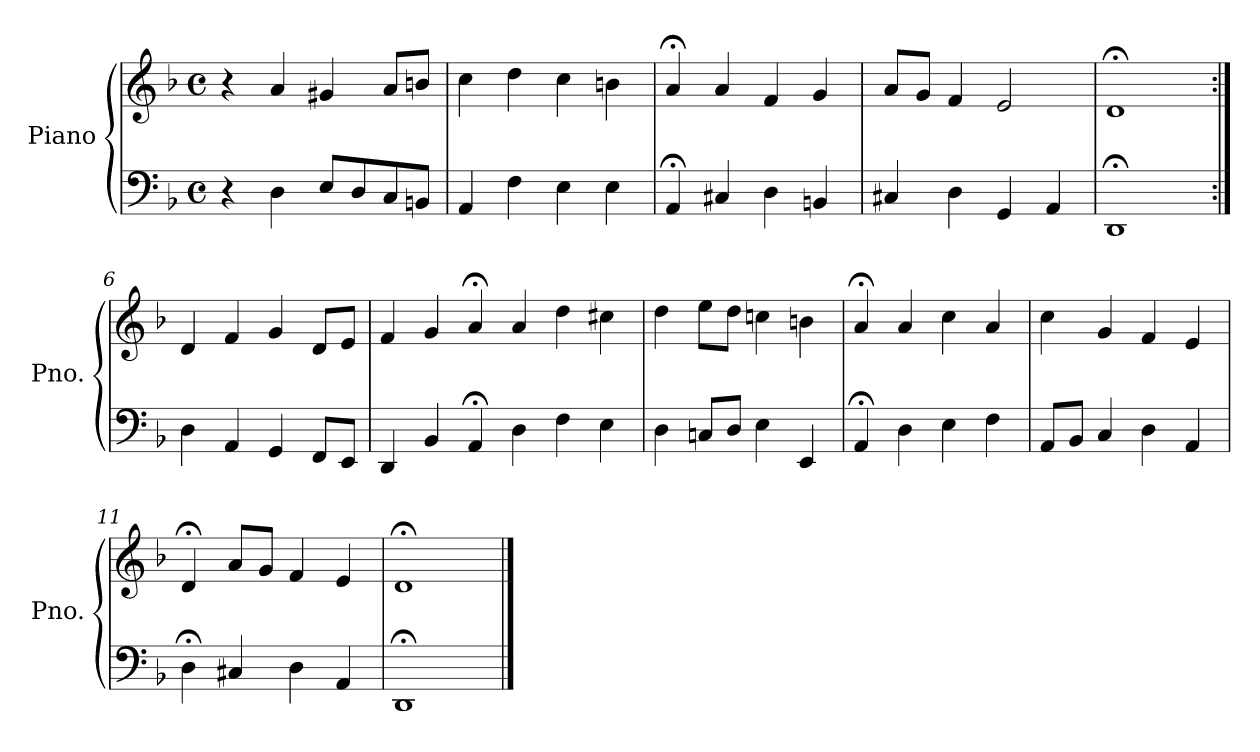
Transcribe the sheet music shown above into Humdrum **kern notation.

**kern	**kern
*part1	*part1
*staff2	*staff1
*I"Piano	*
*I'Pno.	*
*clefF4	*clefG2
*k[b-]	*k[b-]
*M4/4	*M4/4
*met(c)	*met(c)
=1	=1
4r	4r
4D\	4a/
8E/L	4g#X/
8D/	.
8C/	8a/L
8BBn/J	8bn/J
=2	=2
4AA/	4cc\
4F\	4dd\
4E\	4cc\
4E\	4bn\
=3	=3
4AA;</	4a;</
4C#X/	4a/
4D\	4f/
4BBn/	4g/
=4	=4
4C#X/	8a/L
.	8g/J
4D\	4f/
4GG/	2e/
4AA/	.
=5	=5
1DD;<	1d;<
=6:|!	=6:|!
4D\	4d/
4AA/	4f/
4GG/	4g/
8FF/L	8d/L
8EE/J	8e/J
!!LO:LB:g=z
=7	=7
4DD/	4f/
4BB-/	4g/
4AA;</	4a;</
4D\	4a/
4F\	4dd\
4E\	4cc#X\
=8	=8
4D\	4dd\
8Cn/L	8ee\L
8D/J	8dd\J
4E\	4ccn\
4EE/	4bn\
=9	=9
4AA;</	4a;</
4D\	4a/
4E\	4cc\
4F\	4a/
=10	=10
8AA/L	4cc\
8BB-/J	.
4C/	4g/
4D\	4f/
4AA/	4e/
=11	=11
4D;<\	4d;</
4C#X/	8a/L
.	8g/J
4D\	4f/
4AA/	4e/
=12	=12
1DD;<	1d;<
==	==
*-	*-
